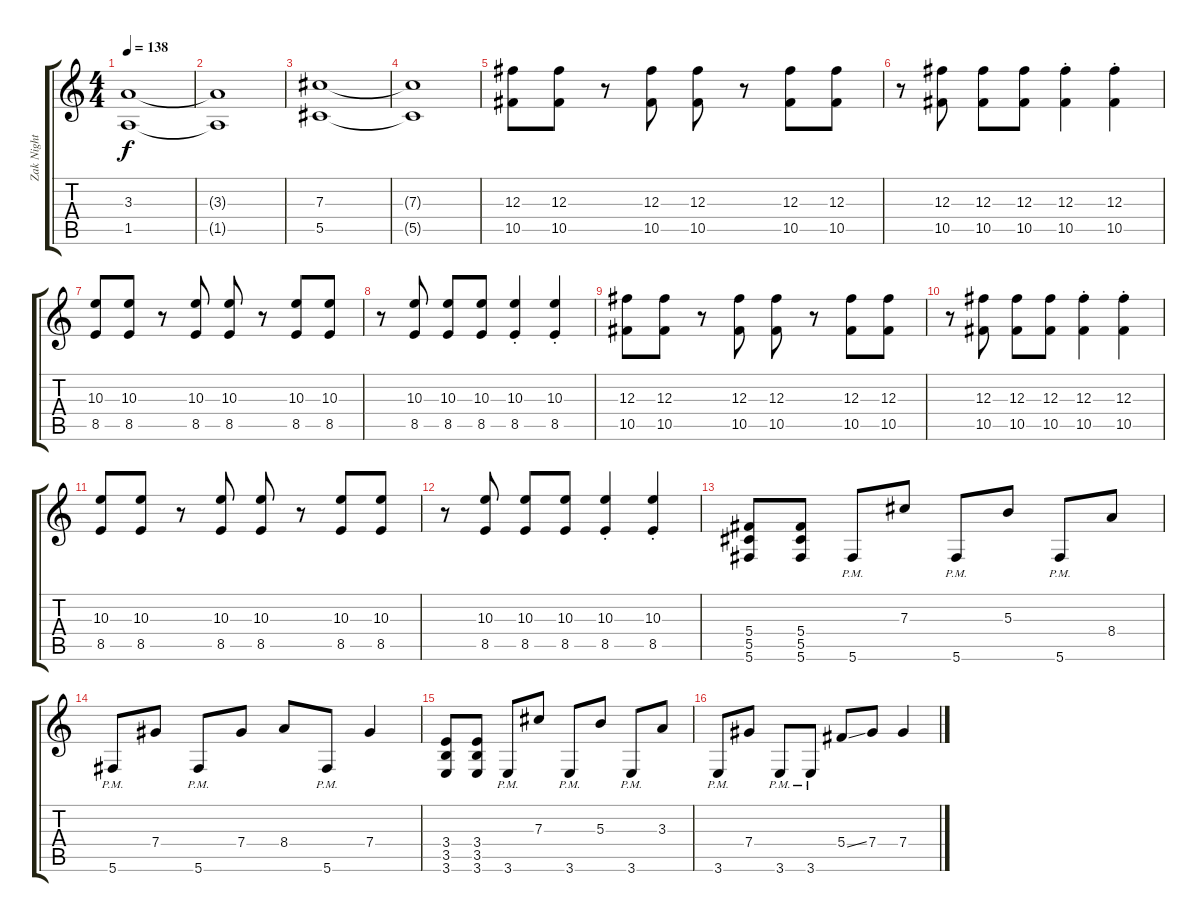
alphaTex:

\track ("Zak Night" "Zak Night") {instrument overdrivenguitar}
\staff {score tabs}
\tuning (Eb4 Bb3 Gb3 Db3 Ab2 Db2) {hide}
\ts (4 4)
\tempo 138
\clef g2
\ks c
(3.3 1.5).1{dy f} |
(3.3{t} 1.5{t}).1 |
(7.3 5.5).1 |
(7.3{t} 5.5{t}).1 |
(12.3 10.5).8 (12.3 10.5).8 r.8 (12.3 10.5).8 (12.3 10.5).8 r.8 (12.3 10.5).8 (12.3 10.5).8 |
r.8 (12.3 10.5).8 (12.3 10.5).8 (12.3 10.5).8 (12.3{st} 10.5{st}).4 (12.3{st} 10.5{st}).4 |
(10.3 8.5).8 (10.3 8.5).8 r.8 (10.3 8.5).8 (10.3 8.5).8 r.8 (10.3 8.5).8 (10.3 8.5).8 |
r.8 (10.3 8.5).8 (10.3 8.5).8 (10.3 8.5).8 (10.3{st} 8.5{st}).4 (10.3{st} 8.5{st}).4 |
(12.3 10.5).8 (12.3 10.5).8 r.8 (12.3 10.5).8 (12.3 10.5).8 r.8 (12.3 10.5).8 (12.3 10.5).8 |
r.8 (12.3 10.5).8 (12.3 10.5).8 (12.3 10.5).8 (12.3{st} 10.5{st}).4 (12.3{st} 10.5{st}).4 |
(10.3 8.5).8 (10.3 8.5).8 r.8 (10.3 8.5).8 (10.3 8.5).8 r.8 (10.3 8.5).8 (10.3 8.5).8 |
r.8 (10.3 8.5).8 (10.3 8.5).8 (10.3 8.5).8 (10.3{st} 8.5{st}).4 (10.3{st} 8.5{st}).4 |
(5.4 5.5 5.6).8 (5.4 5.5 5.6).8 5.6{pm}.8 7.3.8 5.6{pm}.8 5.3.8 5.6{pm}.8 8.4.8 |
5.6{pm}.8 7.4.8 5.6{pm}.8 7.4.8 8.4.8 5.6{pm}.8 7.4.4 |
(3.4 3.5 3.6).8 (3.4 3.5 3.6).8 3.6{pm}.8 7.3.8 3.6{pm}.8 5.3.8 3.6{pm}.8 3.3.8 |
3.6{pm}.8 7.4.8 3.6{pm}.8 3.6{pm}.8 5.4{ss}.8 7.4.8 7.4.4
